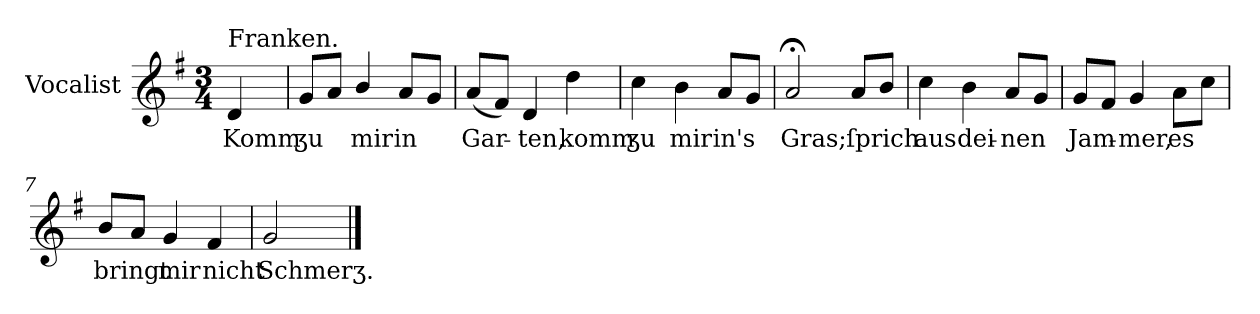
**kern	**text
*part1	*part1
*staff1	*staff1
*I"Vocalist	*
*k[f#]	*
*G:	*
*M3/4	*
=	=
!LO:TX:a:t=Franken.	!
4d	Komm
=1	=1
8gL	ʒu
8aJ	.
4b/	mir
8aL	in
8gJ	.
=2	=2
(8aL	Gar-
8f#J)	.
4d	-ten,
4dd	komm
=3	=3
4cc	ʒu
4b	mir
8aL	in's
8gJ	.
=4	=4
2a;<	Gras;
8aL	ſprich
8bJ	.
=5	=5
4cc	aus
4b	dei-
8aL	-nen
8gJ	.
=6	=6
8gL	Jam-
8f#J	.
4g	-mer,
8aL	es
8ccJ	.
=7	=7
8bL	bringt
8aJ	.
4g	mir
4f#	nicht
=8	=8
2g	Schmerʒ.
==	==
*-	*-
